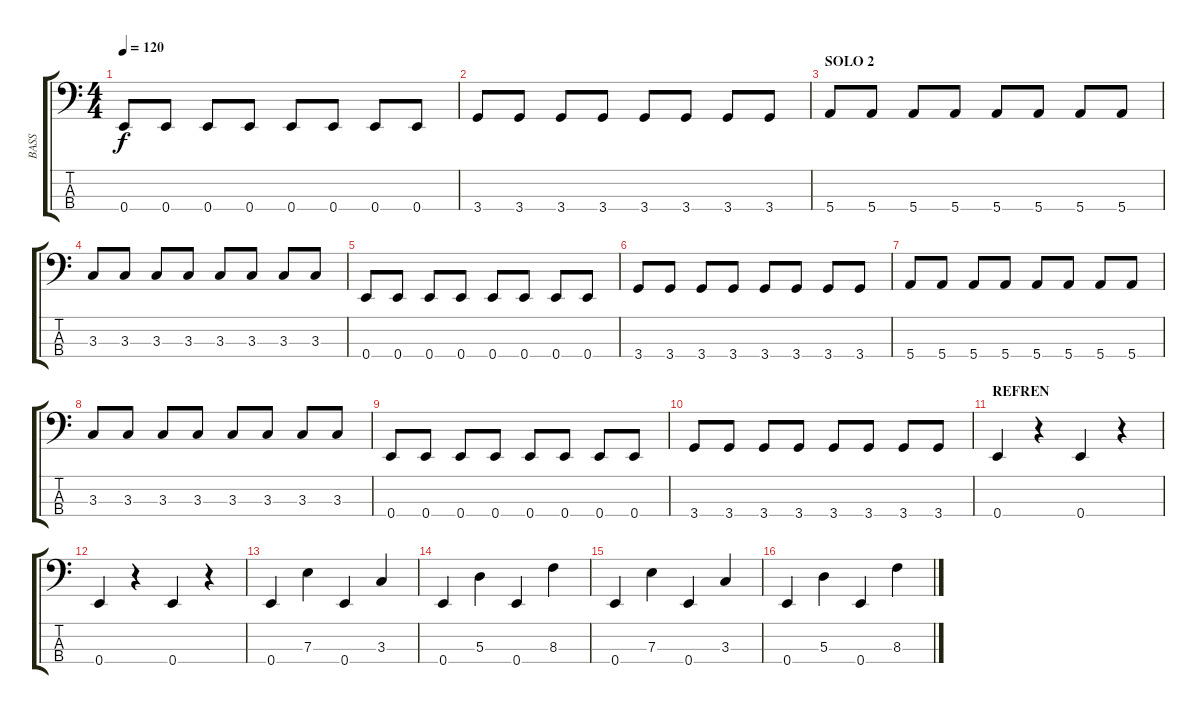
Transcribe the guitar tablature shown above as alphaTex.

\track ("BASS" "BASS") {instrument electricbassfinger}
\staff {score tabs}
\tuning (G2 D2 A1 E1) {hide}
\ts (4 4)
\tempo 120
\clef f4
\ks c
0.4.8{dy f} 0.4.8 0.4.8 0.4.8 0.4.8 0.4.8 0.4.8 0.4.8 |
3.4.8 3.4.8 3.4.8 3.4.8 3.4.8 3.4.8 3.4.8 3.4.8 |
\section ("" "SOLO 2")
5.4.8 5.4.8 5.4.8 5.4.8 5.4.8 5.4.8 5.4.8 5.4.8 |
3.3.8 3.3.8 3.3.8 3.3.8 3.3.8 3.3.8 3.3.8 3.3.8 |
0.4.8 0.4.8 0.4.8 0.4.8 0.4.8 0.4.8 0.4.8 0.4.8 |
3.4.8 3.4.8 3.4.8 3.4.8 3.4.8 3.4.8 3.4.8 3.4.8 |
5.4.8 5.4.8 5.4.8 5.4.8 5.4.8 5.4.8 5.4.8 5.4.8 |
3.3.8 3.3.8 3.3.8 3.3.8 3.3.8 3.3.8 3.3.8 3.3.8 |
0.4.8 0.4.8 0.4.8 0.4.8 0.4.8 0.4.8 0.4.8 0.4.8 |
3.4.8 3.4.8 3.4.8 3.4.8 3.4.8 3.4.8 3.4.8 3.4.8 |
\section ("" "REFREN")
0.4.4 r.4 0.4.4 r.4 |
0.4.4 r.4 0.4.4 r.4 |
0.4.4 7.3.4 0.4.4 3.3.4 |
0.4.4 5.3.4 0.4.4 8.3.4 |
0.4.4 7.3.4 0.4.4 3.3.4 |
0.4.4 5.3.4 0.4.4 8.3.4
